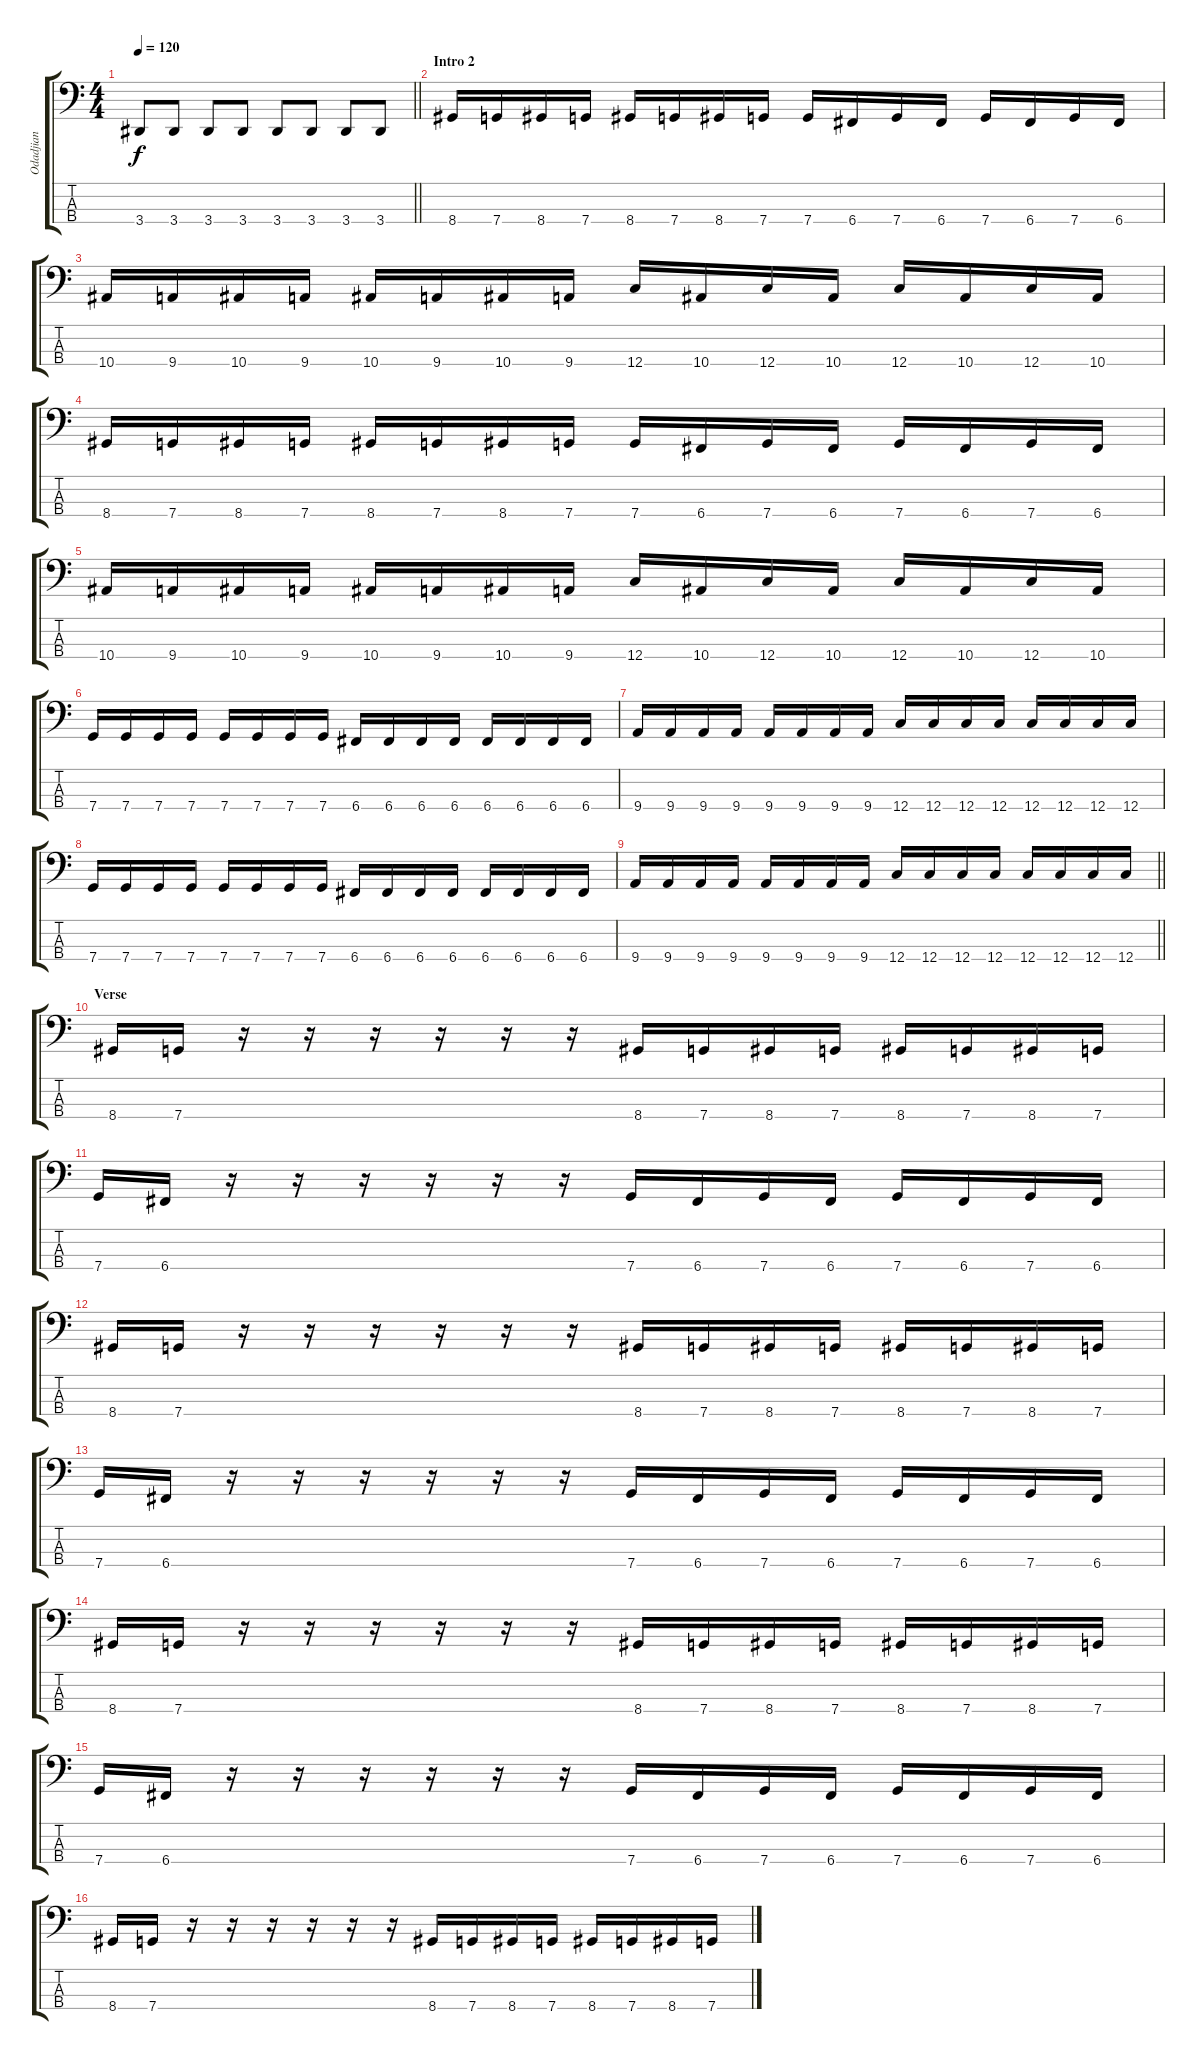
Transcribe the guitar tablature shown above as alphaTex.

\track ("Odadjian" "Odadjian") {instrument electricbassfinger}
\staff {score tabs}
\tuning (F2 C2 G1 C1) {hide}
\ts (4 4)
\tempo 120
\clef f4
\barLineRight lightlight
\ks c
3.4.8{dy f} 3.4.8 3.4.8 3.4.8 3.4.8 3.4.8 3.4.8 3.4.8 |
\section ("" "Intro 2")
8.4.16 7.4.16 8.4.16 7.4.16 8.4.16 7.4.16 8.4.16 7.4.16 7.4.16 6.4.16 7.4.16 6.4.16 7.4.16 6.4.16 7.4.16 6.4.16 |
10.4.16 9.4.16 10.4.16 9.4.16 10.4.16 9.4.16 10.4.16 9.4.16 12.4.16 10.4.16 12.4.16 10.4.16 12.4.16 10.4.16 12.4.16 10.4.16 |
8.4.16 7.4.16 8.4.16 7.4.16 8.4.16 7.4.16 8.4.16 7.4.16 7.4.16 6.4.16 7.4.16 6.4.16 7.4.16 6.4.16 7.4.16 6.4.16 |
10.4.16 9.4.16 10.4.16 9.4.16 10.4.16 9.4.16 10.4.16 9.4.16 12.4.16 10.4.16 12.4.16 10.4.16 12.4.16 10.4.16 12.4.16 10.4.16 |
7.4.16 7.4.16 7.4.16 7.4.16 7.4.16 7.4.16 7.4.16 7.4.16 6.4.16 6.4.16 6.4.16 6.4.16 6.4.16 6.4.16 6.4.16 6.4.16 |
9.4.16 9.4.16 9.4.16 9.4.16 9.4.16 9.4.16 9.4.16 9.4.16 12.4.16 12.4.16 12.4.16 12.4.16 12.4.16 12.4.16 12.4.16 12.4.16 |
7.4.16 7.4.16 7.4.16 7.4.16 7.4.16 7.4.16 7.4.16 7.4.16 6.4.16 6.4.16 6.4.16 6.4.16 6.4.16 6.4.16 6.4.16 6.4.16 |
\barLineRight lightlight
9.4.16 9.4.16 9.4.16 9.4.16 9.4.16 9.4.16 9.4.16 9.4.16 12.4.16 12.4.16 12.4.16 12.4.16 12.4.16 12.4.16 12.4.16 12.4.16 |
\section ("" "Verse")
8.4.16 7.4.16 r.16 r.16 r.16 r.16 r.16 r.16 8.4.16 7.4.16 8.4.16 7.4.16 8.4.16 7.4.16 8.4.16 7.4.16 |
7.4.16 6.4.16 r.16 r.16 r.16 r.16 r.16 r.16 7.4.16 6.4.16 7.4.16 6.4.16 7.4.16 6.4.16 7.4.16 6.4.16 |
8.4.16 7.4.16 r.16 r.16 r.16 r.16 r.16 r.16 8.4.16 7.4.16 8.4.16 7.4.16 8.4.16 7.4.16 8.4.16 7.4.16 |
7.4.16 6.4.16 r.16 r.16 r.16 r.16 r.16 r.16 7.4.16 6.4.16 7.4.16 6.4.16 7.4.16 6.4.16 7.4.16 6.4.16 |
8.4.16 7.4.16 r.16 r.16 r.16 r.16 r.16 r.16 8.4.16 7.4.16 8.4.16 7.4.16 8.4.16 7.4.16 8.4.16 7.4.16 |
7.4.16 6.4.16 r.16 r.16 r.16 r.16 r.16 r.16 7.4.16 6.4.16 7.4.16 6.4.16 7.4.16 6.4.16 7.4.16 6.4.16 |
8.4.16 7.4.16 r.16 r.16 r.16 r.16 r.16 r.16 8.4.16 7.4.16 8.4.16 7.4.16 8.4.16 7.4.16 8.4.16 7.4.16
